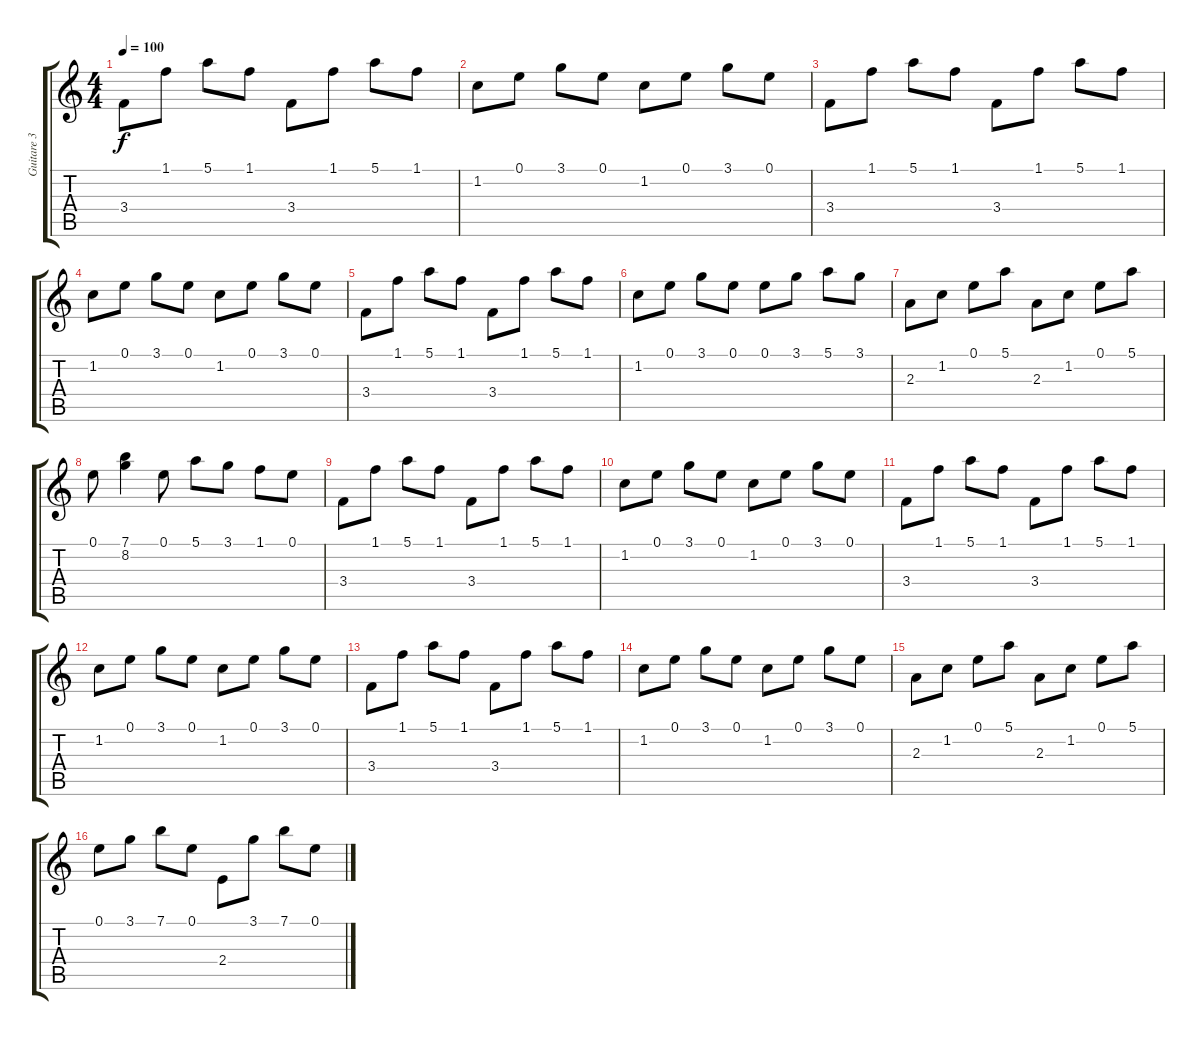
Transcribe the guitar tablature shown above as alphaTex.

\track ("Guitare 3 " "Guitare 3 ") {instrument electricbassfinger}
\staff {score tabs}
\tuning (E4 B3 G3 D3 A2 E2) {hide}
\ts (4 4)
\tempo 100
\clef g2
\ks c
3.4.8{dy f instrument electricbassfinger} 1.1.8 5.1.8 1.1.8 3.4.8 1.1.8 5.1.8 1.1.8 |
1.2.8 0.1.8 3.1.8 0.1.8 1.2.8 0.1.8 3.1.8 0.1.8 |
3.4.8 1.1.8 5.1.8 1.1.8 3.4.8 1.1.8 5.1.8 1.1.8 |
1.2.8 0.1.8 3.1.8 0.1.8 1.2.8 0.1.8 3.1.8 0.1.8 |
3.4.8 1.1.8 5.1.8 1.1.8 3.4.8 1.1.8 5.1.8 1.1.8 |
1.2.8 0.1.8 3.1.8 0.1.8 0.1.8 3.1.8 5.1.8 3.1.8 |
2.3.8 1.2.8 0.1.8 5.1.8 2.3.8 1.2.8 0.1.8 5.1.8 |
0.1.8 (7.1 8.2).4 0.1.8 5.1.8 3.1.8 1.1.8 0.1.8 |
3.4.8 1.1.8 5.1.8 1.1.8 3.4.8 1.1.8 5.1.8 1.1.8 |
1.2.8 0.1.8 3.1.8 0.1.8 1.2.8 0.1.8 3.1.8 0.1.8 |
3.4.8 1.1.8 5.1.8 1.1.8 3.4.8 1.1.8 5.1.8 1.1.8 |
1.2.8 0.1.8 3.1.8 0.1.8 1.2.8 0.1.8 3.1.8 0.1.8 |
3.4.8 1.1.8 5.1.8 1.1.8 3.4.8 1.1.8 5.1.8 1.1.8 |
1.2.8 0.1.8 3.1.8 0.1.8 1.2.8 0.1.8 3.1.8 0.1.8 |
2.3.8 1.2.8 0.1.8 5.1.8 2.3.8 1.2.8 0.1.8 5.1.8 |
0.1.8 3.1.8 7.1.8 0.1.8 2.4.8 3.1.8 7.1.8 0.1.8
